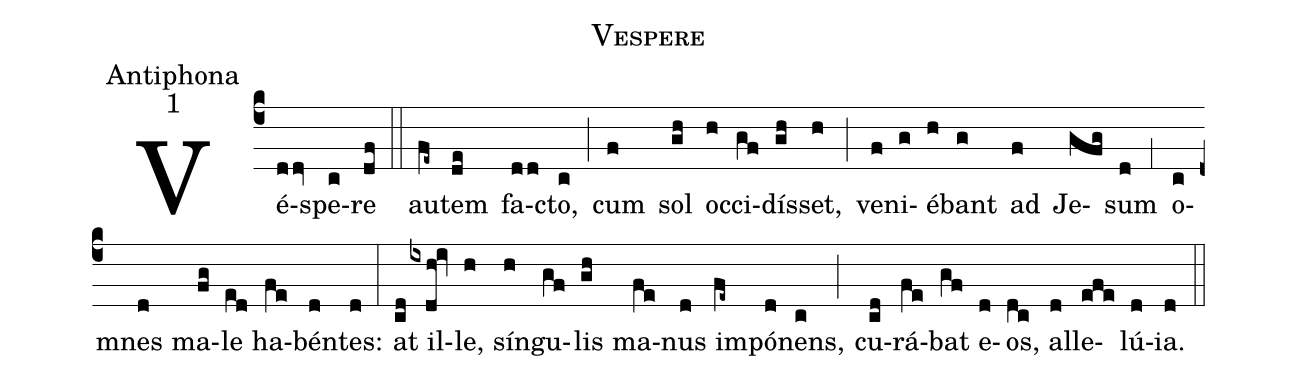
name:Vespere;
office-part:Antiphona;
mode:1;
%%
(c4) Vé(ddv)spe(c)re(df) (::)
au(fe~)tem(de) fa(dd)cto,(c) (;) cum(f) sol(gh) oc(h)ci(gf)dís(gh)set,(h) (;) ve(f)ni(g)é(h)bant(g) ad(f) Je(gfg)sum(d) (,1) o(c)mnes(d) ma(fg)le(ed) ha(fe)bén(d)tes:(d) (:)
at(cd) il(ixdh!iv)le,(h) sín(h)gu(gf)lis(gh) ma(fe)nus(d) im(fe~)pó(d)nens,(c) (;) cu(cd)rá(fe)bat(gf) e(d)os,(dc) al(d)le(efe)lú(d)ia.(d) (::)
